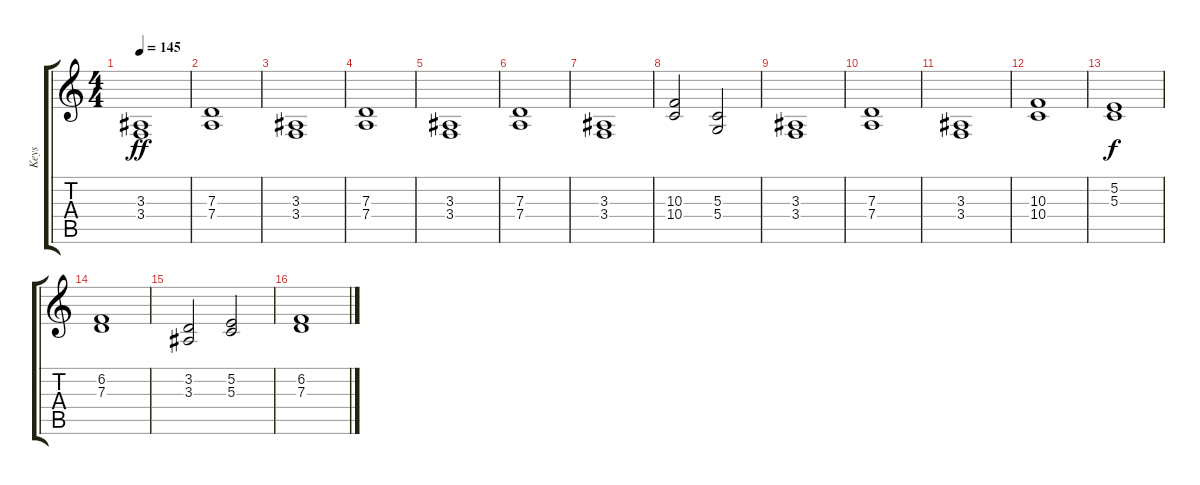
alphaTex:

\track ("Keys" "Keys") {instrument stringensemble1}
\staff {score tabs}
\tuning (E4 B3 G3 D3 A2 E2) {hide}
\ts (4 4)
\tempo 145
\clef g2
\ks c
(3.3 3.4).1{dy ff} |
(7.3 7.4).1 |
(3.3 3.4).1 |
(7.3 7.4).1 |
(3.3 3.4).1 |
(7.3 7.4).1 |
(3.3 3.4).1 |
(10.3 10.4).2 (5.3 5.4).2 |
(3.3 3.4).1 |
(7.3 7.4).1 |
(3.3 3.4).1 |
(10.3 10.4).1 |
(5.2 5.3).1{dy f} |
(6.2 7.3).1 |
(3.2 3.3).2 (5.2 5.3).2 |
(6.2 7.3).1
